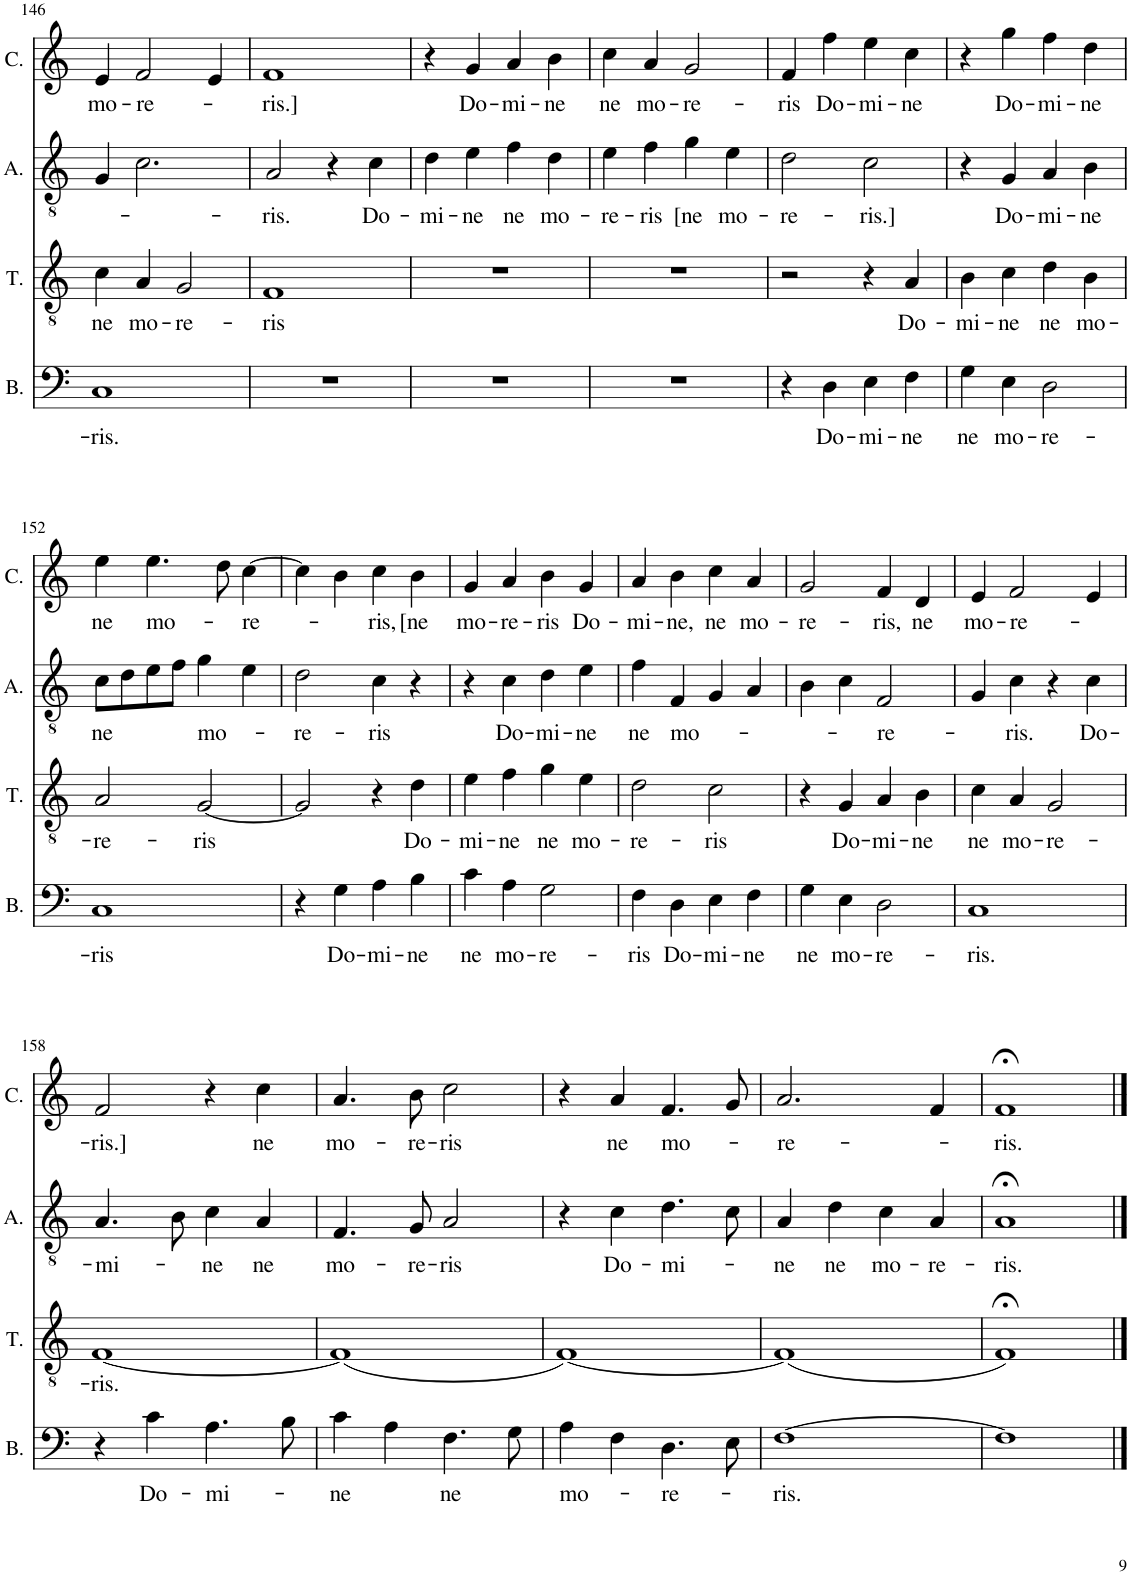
**kern	**text	**kern	**text	**kern	**text	**kern	**text
*part4	*part4	*part3	*part3	*part2	*part2	*part1	*part1
*staff4	*staff4	*staff3	*staff3	*staff2	*staff2	*staff1	*staff1
*I"Bassus	*	*I"Tenor	*	*I"Altus	*	*I"Cantus	*
*I'B.	*	*I'T.	*	*I'A.	*	*I'C.	*
!!LO:PB:g=z
*clefF4	*	*clefGv2	*	*clefGv2	*	*clefG2	*
*k[]	*	*k[]	*	*k[]	*	*k[]	*
*M2/2	*	*M2/2	*	*M2/2	*	*M2/2	*
*met(c|)	*	*met(c|)	*	*met(c|)	*	*met(c|)	*
=146	=146	=146	=146	=146	=146	=146	=146
!	!LO:LY:b	!	!LO:LY:b	!	!	!	!LO:LY:b
1C	-ris.	4c\	ne	4G/	.	4e/	mo-
!	!	!	!LO:LY:b	!	!	!	!LO:LY:b
.	.	4A/	mo-	2.c\	.	2f/	re-
!	!	!	!LO:LY:b	!	!	!	!
.	.	2G/	-re-	.	.	.	.
.	.	.	.	.	.	4e/	.
=147	=147	=147	=147	=147	=147	=147	=147
!	!	!	!LO:LY:b	!	!LO:LY:b	!	!LO:LY:b
1r	.	1F	-ris	2A/	-ris.	1f	-ris.]
.	.	.	.	4r	.	.	.
!	!	!	!	!	!LO:LY:b	!	!
.	.	.	.	4c\	Do-	.	.
=148	=148	=148	=148	=148	=148	=148	=148
!	!	!	!	!	!LO:LY:b	!	!
1r	.	1r	.	4d\	-mi-	4r	.
!	!	!	!	!	!LO:LY:b	!	!LO:LY:b
.	.	.	.	4e\	ne	4g/	Do-
!	!	!	!	!	!LO:LY:b	!	!LO:LY:b
.	.	.	.	4f\	ne	4a/	-mi-
!	!	!	!	!	!LO:LY:b	!	!LO:LY:b
.	.	.	.	4d\	mo-	4b\	-ne
=149	=149	=149	=149	=149	=149	=149	=149
!	!	!	!	!	!LO:LY:b	!	!LO:LY:b
1r	.	1r	.	4e\	-re-	4cc\	ne
!	!	!	!	!	!LO:LY:b	!	!LO:LY:b
.	.	.	.	4f\	-ris	4a/	mo-
!	!	!	!	!	!LO:LY:b	!	!LO:LY:b
.	.	.	.	4g\	[ne	2g/	-re-
!	!	!	!	!	!LO:LY:b	!	!
.	.	.	.	4e\	mo-	.	.
=150	=150	=150	=150	=150	=150	=150	=150
!	!	!	!	!	!LO:LY:b	!	!LO:LY:b
4r	.	2r	.	2d\	-re-	4f/	-ris
!	!LO:LY:b	!	!	!	!	!	!LO:LY:b
4D\	Do-	.	.	.	.	4ff\	Do-
!	!LO:LY:b	!	!	!	!LO:LY:b	!	!LO:LY:b
4E\	-mi-	4r	.	2c\	-ris.]	4ee\	-mi-
!	!LO:LY:b	!	!LO:LY:b	!	!	!	!LO:LY:b
4F\	-ne	4A/	Do-	.	.	4cc\	-ne
=151	=151	=151	=151	=151	=151	=151	=151
!	!LO:LY:b	!	!LO:LY:b	!	!	!	!
4G\	ne	4B\	-mi-	4r	.	4r	.
!	!LO:LY:b	!	!LO:LY:b	!	!LO:LY:b	!	!LO:LY:b
4E\	mo-	4c\	-ne	4G/	Do-	4gg\	Do-
!	!LO:LY:b	!	!LO:LY:b	!	!LO:LY:b	!	!LO:LY:b
2D\	-re-	4d\	ne	4A/	-mi-	4ff\	-mi-
!	!	!	!LO:LY:b	!	!LO:LY:b	!	!LO:LY:b
.	.	4B\	mo-	4B\	-ne	4dd\	-ne
!!LO:LB:g=z
=152	=152	=152	=152	=152	=152	=152	=152
!	!LO:LY:b	!	!LO:LY:b	!	!LO:LY:b	!	!LO:LY:b
1C	-ris	2A/	-re-	8c\L	ne	4ee\	ne
.	.	.	.	8d\	.	.	.
!	!	!	!	!	!	!	!LO:LY:b
.	.	.	.	8e\	.	4.ee\	mo-
.	.	.	.	8f\J	.	.	.
!	!	!	!LO:LY:b	!	!LO:LY:b	!	!
.	.	[2G/	-ris	4g\	mo-	.	.
.	.	.	.	.	.	8dd\	.
!	!	!	!	!	!	!	!LO:LY:b
.	.	.	.	4e\	.	[4cc\	-re-
=153	=153	=153	=153	=153	=153	=153	=153
!	!	!	!	!	!LO:LY:b	!	!
4r	.	2G/]	.	2d\	-re-	4cc\]	.
!	!LO:LY:b	!	!	!	!	!	!
4G\	Do-	.	.	.	.	4b\	.
!	!LO:LY:b	!	!	!	!LO:LY:b	!	!LO:LY:b
4A\	-mi-	4r	.	4c\	-ris	4cc\	-ris,
!	!LO:LY:b	!	!LO:LY:b	!	!	!	!LO:LY:b
4B\	-ne	4d\	Do-	4r	.	4b\	[ne
=154	=154	=154	=154	=154	=154	=154	=154
!	!LO:LY:b	!	!LO:LY:b	!	!	!	!LO:LY:b
4c\	ne	4e\	-mi-	4r	.	4g/	mo-
!	!LO:LY:b	!	!LO:LY:b	!	!LO:LY:b	!	!LO:LY:b
4A\	mo-	4f\	-ne	4c\	Do-	4a/	-re-
!	!LO:LY:b	!	!LO:LY:b	!	!LO:LY:b	!	!LO:LY:b
2G\	-re-	4g\	ne	4d\	-mi-	4b\	-ris
!	!	!	!LO:LY:b	!	!LO:LY:b	!	!LO:LY:b
.	.	4e\	mo-	4e\	-ne	4g/	Do-
=155	=155	=155	=155	=155	=155	=155	=155
!	!LO:LY:b	!	!LO:LY:b	!	!LO:LY:b	!	!LO:LY:b
4F\	-ris	2d\	-re-	4f\	ne	4a/	-mi-
!	!LO:LY:b	!	!	!	!LO:LY:b	!	!LO:LY:b
4D\	Do-	.	.	4F/	mo-	4b\	-ne,
!	!LO:LY:b	!	!LO:LY:b	!	!	!	!LO:LY:b
4E\	-mi-	2c\	-ris	4G/	.	4cc\	ne
!	!LO:LY:b	!	!	!	!	!	!LO:LY:b
4F\	-ne	.	.	4A/	.	4a/	mo-
=156	=156	=156	=156	=156	=156	=156	=156
!	!LO:LY:b	!	!	!	!	!	!LO:LY:b
4G\	ne	4r	.	4B\	.	2g/	-re-
!	!LO:LY:b	!	!LO:LY:b	!	!	!	!
4E\	mo-	4G/	Do-	4c\	.	.	.
!	!LO:LY:b	!	!LO:LY:b	!	!LO:LY:b	!	!LO:LY:b
2D\	-re-	4A/	-mi-	2F/	-re-	4f/	-ris,
!	!	!	!LO:LY:b	!	!	!	!LO:LY:b
.	.	4B\	-ne	.	.	4d/	ne
=157	=157	=157	=157	=157	=157	=157	=157
!	!LO:LY:b	!	!LO:LY:b	!	!	!	!LO:LY:b
1C	-ris.	4c\	ne	4G/	.	4e/	mo-
!	!	!	!LO:LY:b	!	!LO:LY:b	!	!LO:LY:b
.	.	4A/	mo-	4c\	-ris.	2f/	-re-
!	!	!	!LO:LY:b	!	!	!	!
.	.	2G/	-re-	4r	.	.	.
!	!	!	!	!	!LO:LY:b	!	!
.	.	.	.	4c\	Do-	4e/	.
!!LO:LB:g=z
=158	=158	=158	=158	=158	=158	=158	=158
!	!	!	!LO:LY:b	!	!LO:LY:b	!	!LO:LY:b
4r	.	[1F	-ris.	4.A/	-mi-	2f/	-ris.]
!	!LO:LY:b	!	!	!	!	!	!
4c\	Do-	.	.	.	.	.	.
.	.	.	.	8B\	.	.	.
!	!LO:LY:b	!	!	!	!LO:LY:b	!	!
4.A\	-mi-	.	.	4c\	-ne	4r	.
!	!	!	!	!	!LO:LY:b	!	!LO:LY:b
.	.	.	.	4A/	ne	4cc\	ne
8B\	.	.	.	.	.	.	.
=159	=159	=159	=159	=159	=159	=159	=159
!	!LO:LY:b	!	!	!	!LO:LY:b	!	!LO:LY:b
4c\	-ne	(1F]	.	4.F/	mo-	4.a/	mo-
4A\	.	.	.	.	.	.	.
!	!	!	!	!	!LO:LY:b	!	!LO:LY:b
.	.	.	.	8G/	re-	8b\	-re-
!	!LO:LY:b	!	!	!	!LO:LY:b	!	!LO:LY:b
4.F\	ne	.	.	2A/	-ris	2cc\	-ris
8G\	.	.	.	.	.	.	.
=160	=160	=160	=160	=160	=160	=160	=160
!	!LO:LY:b	!	!	!	!	!	!
4A\	mo-	[1F)	.	4r	.	4r	.
!	!	!	!	!	!LO:LY:b	!	!LO:LY:b
4F\	.	.	.	4c\	Do-	4a/	ne
!	!LO:LY:b	!	!	!	!LO:LY:b	!	!LO:LY:b
4.D\	-re-	.	.	4.d\	-mi-	4.f/	mo-
8E\	.	.	.	8c\	.	8g/	.
=161	=161	=161	=161	=161	=161	=161	=161
!	!LO:LY:b	!	!	!	!LO:LY:b	!	!LO:LY:b
[1F	-ris.	(1F]	.	4A/	-ne	2.a/	-re-
!	!	!	!	!	!LO:LY:b	!	!
.	.	.	.	4d\	ne	.	.
!	!	!	!	!	!LO:LY:b	!	!
.	.	.	.	4c\	mo-	.	.
!	!	!	!	!	!LO:LY:b	!	!
.	.	.	.	4A/	-re-	4f/	.
=162	=162	=162	=162	=162	=162	=162	=162
!	!	!	!	!	!LO:LY:b	!	!LO:LY:b
1F]	.	1F;<)	.	1A;<	-ris.	1f;<	-ris.
==	==	==	==	==	==	==	==
*-	*-	*-	*-	*-	*-	*-	*-
